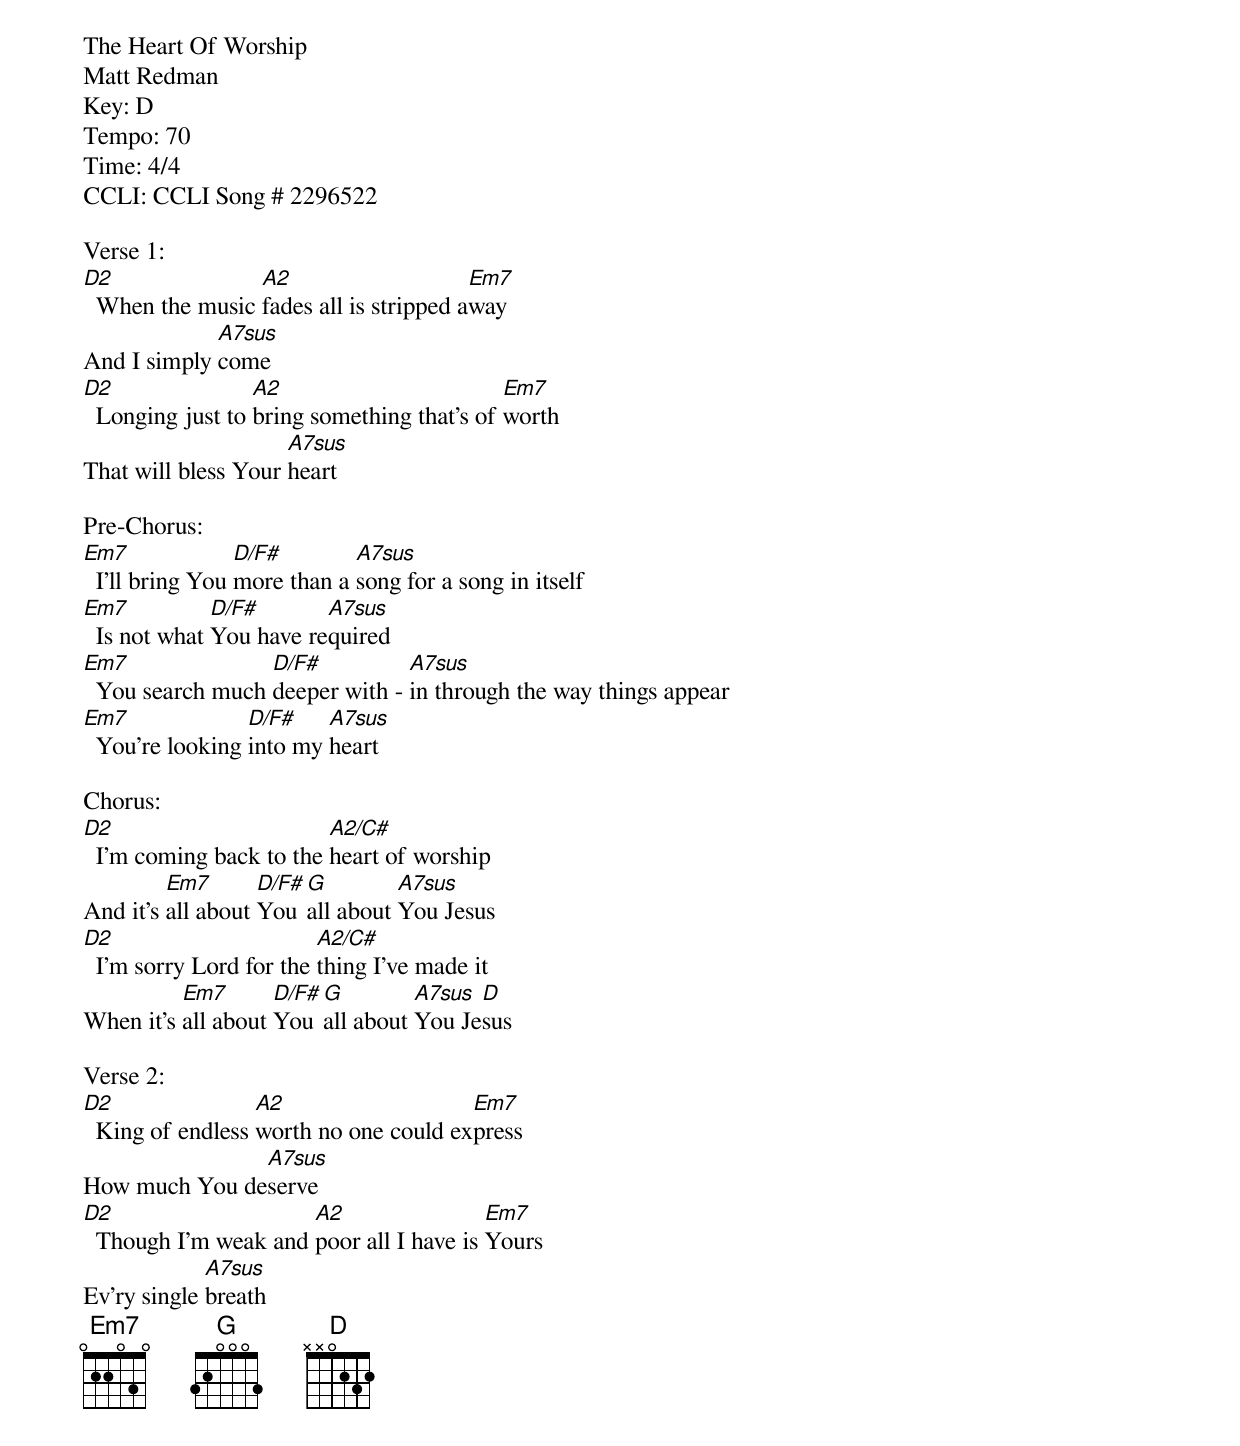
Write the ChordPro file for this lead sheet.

The Heart Of Worship
Matt Redman
Key: D
Tempo: 70
Time: 4/4
CCLI: CCLI Song # 2296522

Verse 1:
[D2]  When the music [A2]fades all is stripped a[Em7]way
And I simply [A7sus]come
[D2]  Longing just to [A2]bring something that’s of [Em7]worth
That will bless Your [A7sus]heart

Pre-Chorus:
[Em7]  I’ll bring You [D/F#]more than a [A7sus]song for a song in itself
[Em7]  Is not what [D/F#]You have re[A7sus]quired
[Em7]  You search much [D/F#]deeper with - [A7sus]in through the way things appear
[Em7]  You’re looking [D/F#]into my [A7sus]heart

Chorus:
[D2]  I’m coming back to the [A2/C#]heart of worship
And it’s [Em7]all about [D/F#]You [G]all about [A7sus]You Jesus
[D2]  I’m sorry Lord for the [A2/C#]thing I’ve made it
When it’s [Em7]all about [D/F#]You [G]all about [A7sus]You Je[D]sus

Verse 2:
[D2]  King of endless [A2]worth no one could ex[Em7]press
How much You de[A7sus]serve
[D2]  Though I’m weak and [A2]poor all I have is [Em7]Yours
Ev’ry single [A7sus]breath
